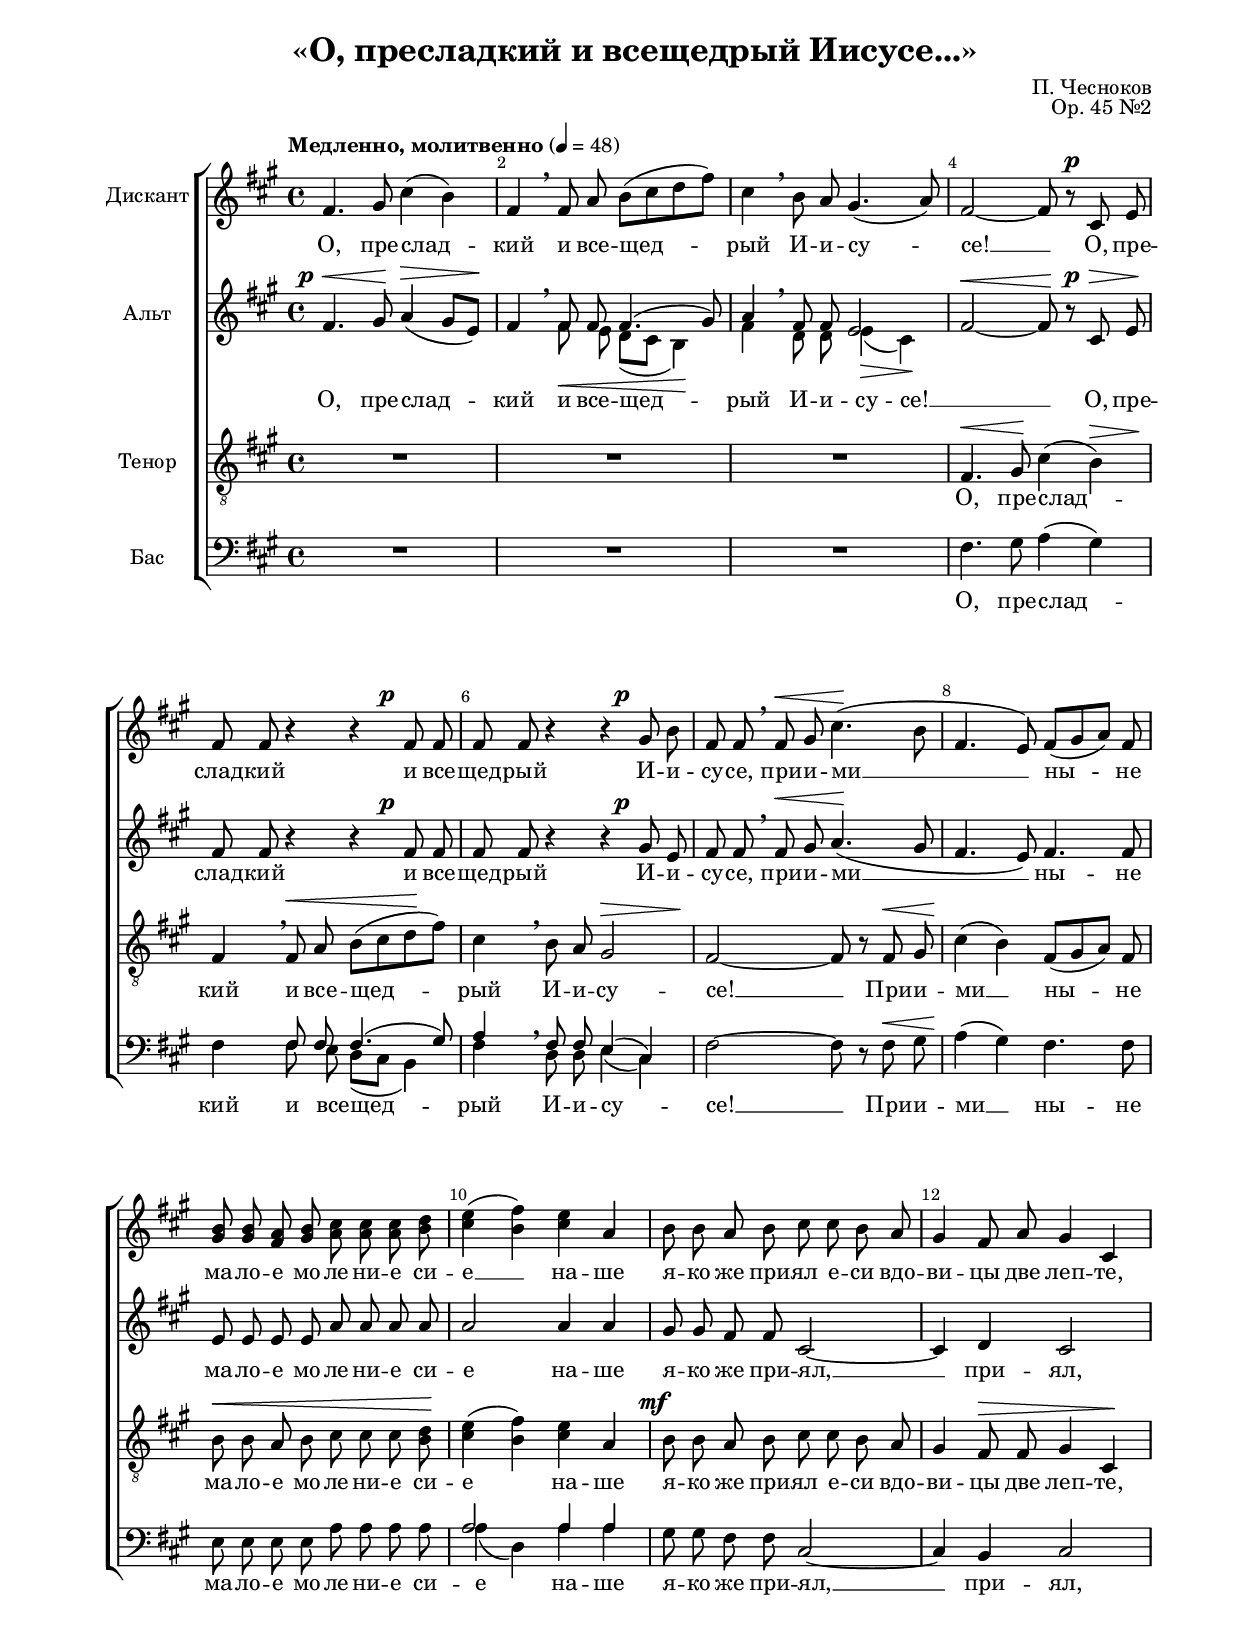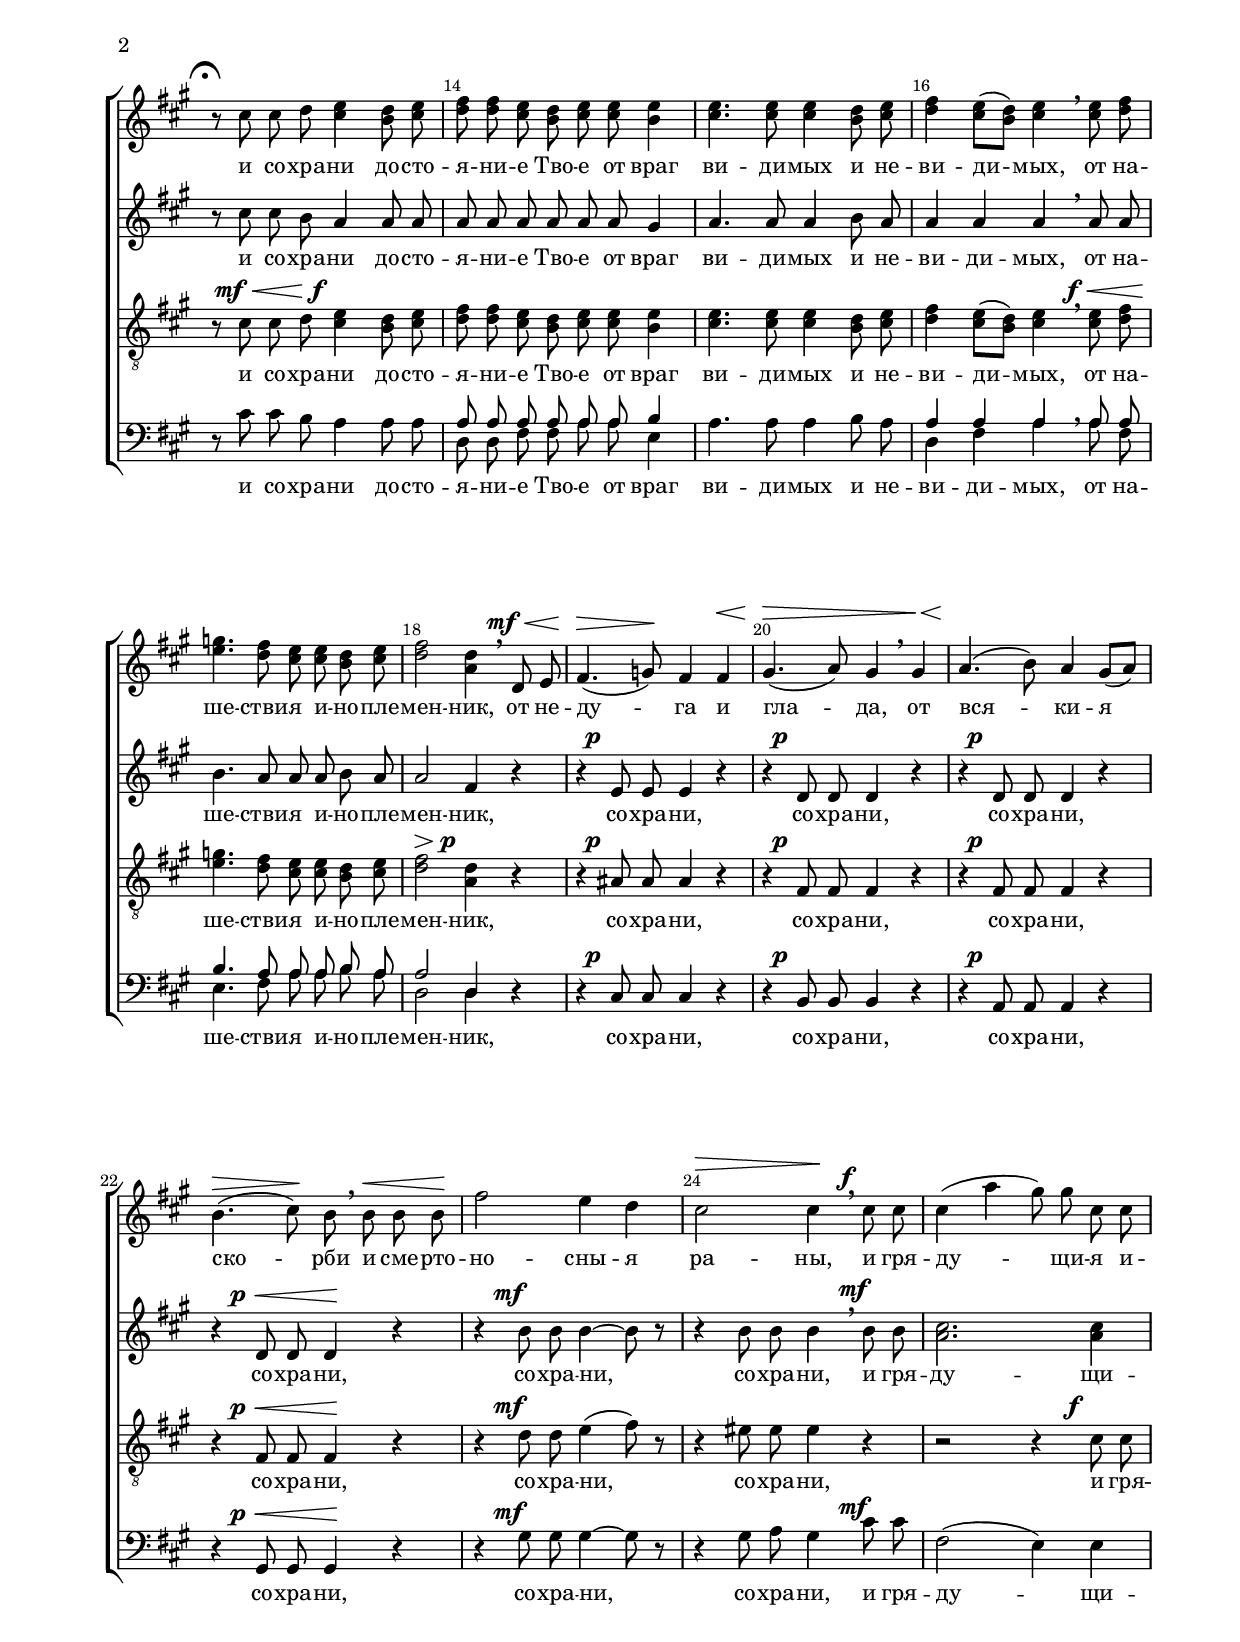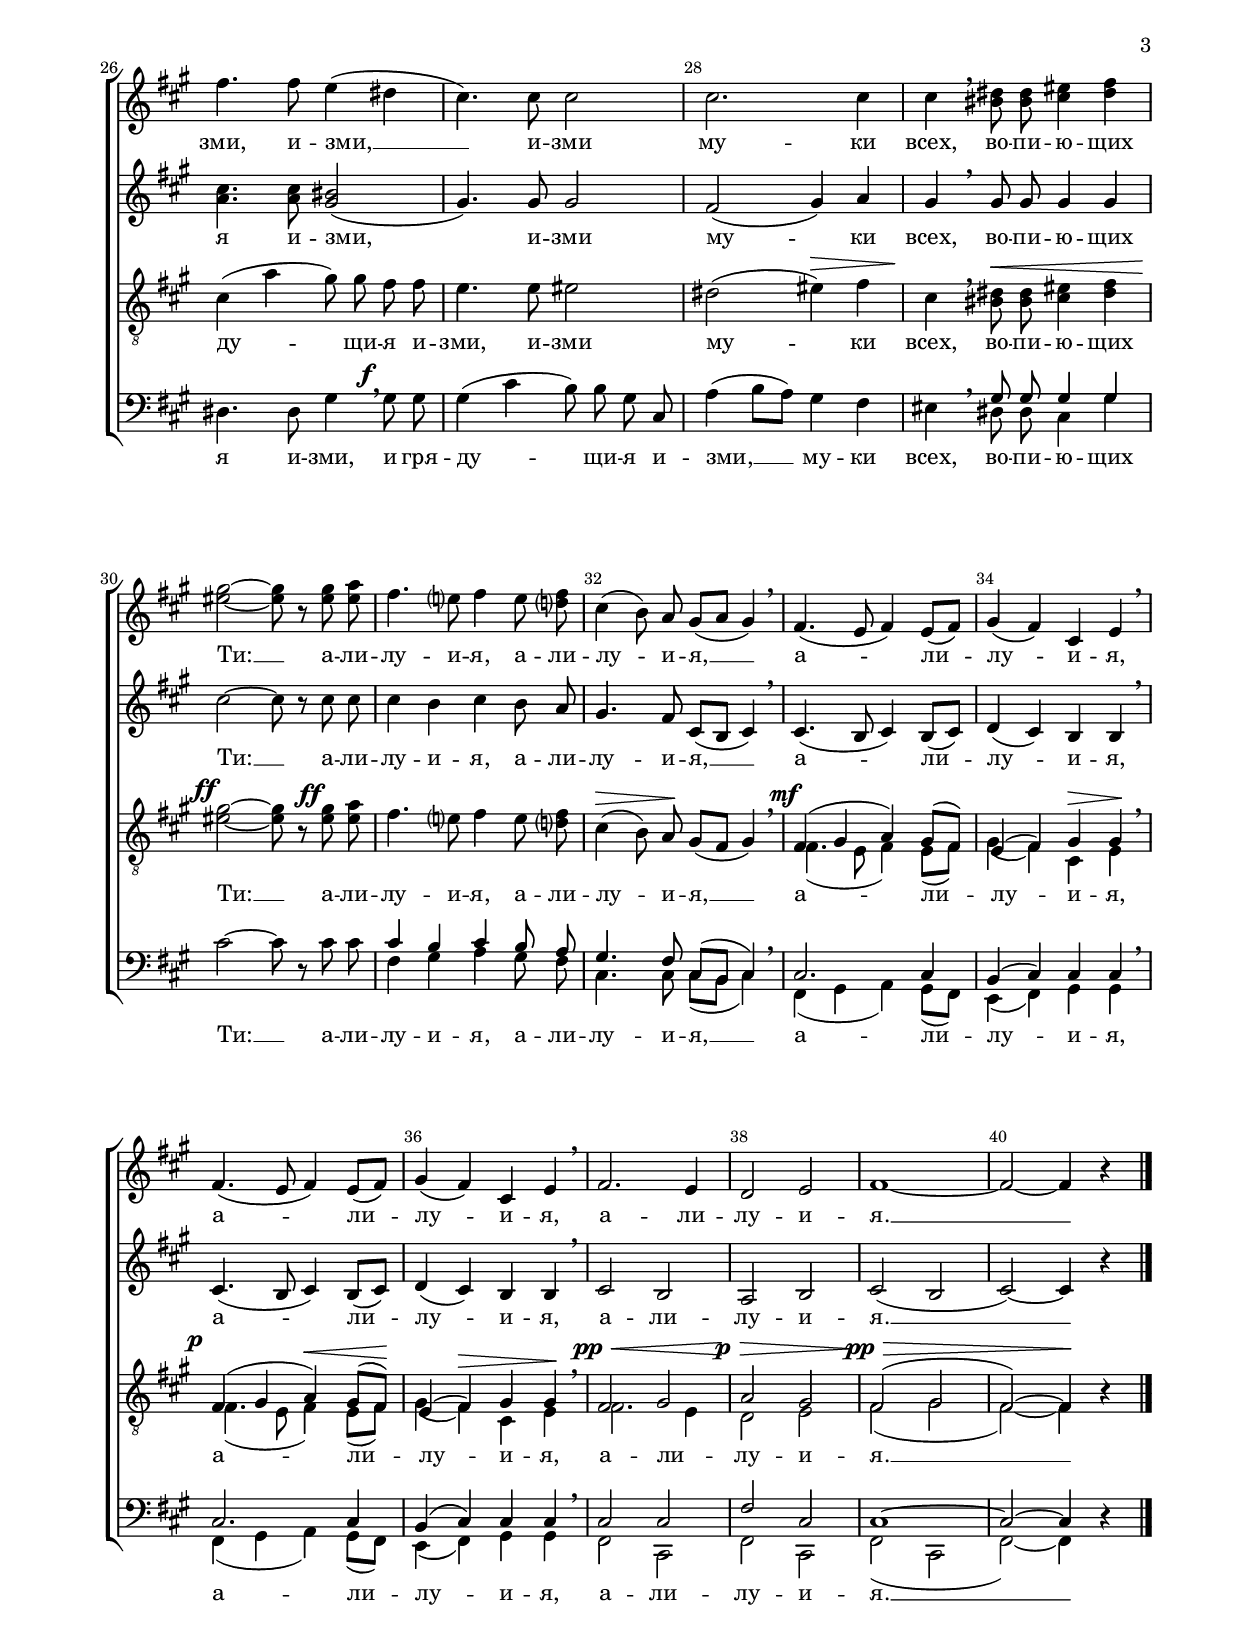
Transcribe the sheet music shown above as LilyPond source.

\version "2.18.2"

% закомментируйте строку ниже, чтобы получался pdf с навигацией
#(ly:set-option 'point-and-click #f)
#(ly:set-option 'midi-extension "mid")
#(set-global-staff-size 18)

\paper {
  #(set-paper-size "a4")
  top-margin = 15
  left-margin = 20
  right-margin = 15
  bottom-margin = 15
  ragged-bottom = ##f
  ragged-last-bottom = ##f
  indent = 15
}

\header {
  title = "«О, пресладкий и всещедрый Иисусе...»"
  composer = "П. Чесноков"
  opus = "Op. 45 №2"
  % Удалить строку версии LilyPond 
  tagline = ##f
}
% move dynamics a bit left (to be not up/under the note, but before)
placeDynamicsLeft = { \override DynamicText.X-offset = #-2.5 }

global = {
  \key fis \minor
  \time 4/4
  \tempo "Медленно, молитвенно" 4=48
  \autoBeamOff
  \override Score.BarNumber.break-visibility = #end-of-line-invisible
  \set Score.barNumberVisibility = #(every-nth-bar-number-visible 2)
  \dynamicUp
  \placeDynamicsLeft
}

soprano = \relative c' {
  \global
  fis4. gis8 cis4( b) |
  fis \breathe fis8 a b[( cis d fis]) |
  cis4 \breathe b8 a gis4.( a8) |
  fis2~ fis8 r cis\p e |
  fis fis r4 r fis8\p fis |
  fis fis r4 r gis8\p b |
  fis fis \breathe fis\< gis cis4.(\! b8 |
  fis4. e8) fis[( gis a]) fis |
  <gis b> q <fis a> <gis b> <a cis> q q <b d> |
  <cis e>4( <b fis'>) <cis e> a |
  b8 b a b cis cis b a |
  gis4 fis8 a gis4 cis, \mark \markup { \musicglyph #"scripts.ufermata" } |
  r8 cis' cis d <cis e>4 <b d>8 <cis e> |
  <d fis> q <cis e> <b d> <cis e> q <b e>4 |
  <cis e>4. q8 q4 <b d>8 <cis e> |
  <d fis>4 <cis e>8[( <b d>]) <cis e>4 \breathe q8 <d fis>8 |
  <e g>4. <d fis>8 <cis e>8 q <b d> <cis e> |
  <d fis>2 <a d>4 \breathe d,8\mf\< e |
  fis4.\>( g8)\! fis4 fis\< |
  gis4.\>( a8) gis4 \breathe gis\< |
  a4.\!( b8) a4 gis8[( a]) |
  b4.(\> cis8\!) b \breathe b\< b b\! |
  fis'2 e4 d |
  cis2\> cis4\! \breathe cis8\f cis |
  cis4( a' gis8) gis cis, cis |
  fis4. fis8 e4( dis |
  cis4.) cis8 cis2 |
  cis2. cis4 |
  cis \breathe <bis dis>8 q <cis eis>4 <dis fis> |
  <eis gis>2~ q8 r q <eis a> |
  fis4. e?8 fis4 e8 <d? fis> |
  cis4( b8) a gis[( a] gis4) \breathe |
  fis4.( e8 fis4) e8[( fis]) |
  gis4( fis) cis e \breathe |
  fis4.( e8 fis4) e8[( fis]) |
  gis4( fis) cis e \breathe |
  fis2. e4 |
  d2 e |
  fis1~ |
  fis2~ fis4 r \bar "|."
}

alto = \relative c' {
  \global
  fis4.\p\< gis8\! a4(\> gis8[ e])\! |
  fis4 \breathe << { \voiceOne fis8 fis fis4.( gis8) a4 \breathe fis8 fis e2 } 
                   \new Voice {\voiceTwo \autoBeamOff fis8\< e d([ cis] b4)\! fis' d8 d e4(\> cis)\!} >> \oneVoice |
  fis2~\< fis8\! r cis\p\> e\! |
  fis fis r4 r fis8\p fis |
  fis fis r4 r gis8\p e |
  fis fis \breathe fis\< gis a4.\!( gis8 |
  fis4. e8) fis4. fis8 |
  e e e e a a a a |
  a2 a4 a |
  gis8 gis fis fis cis2~ |
  cis4 d cis2 |
  r8 cis' cis b a4 a8 a |
  a a a a a a gis4 |
  a4. a8 a4 b8 a |
  a4 a a \breathe a8 a |
  b4. a8 a a b a |
  a2 fis4 r |
  r e8\p e e4 r |
  r d8\p d d4 r |
  r d8\p d d4 r |
  r d8\p\< d d4\! r |
  r b'8\mf b b4~ b8 r |
  r4 b8 b b4 \breathe b8\mf b |
  <a cis>2. q4 |
  q4. q8 <gis bis>2( |
  gis4.) gis8 gis2 |
  fis2( gis4) a |
  gis \breathe gis8 gis gis4 gis |
  cis2~ cis8 r cis cis |
  cis4 b cis b8 a |
  gis4. fis8 cis[( b] cis4) \breathe |
  cis4.( b8 cis4) b8[( cis]) |
  d4( cis) b b \breathe |
  cis4.( b8 cis4) b8[( cis]) |
  d4( cis) b b \breathe |
  cis2 b |
  a b |
  cis( b |
  cis~) cis4 r |
}

tenor = \relative c {
  \global
  R1*3
  fis4.\< gis8\! cis4( << b) {s16\> s s s\!} >> |
  fis4 \breathe fis8\< a b[( cis d\! fis]) |
  cis4 \breathe b8 a << gis2 {s16\> s4 s16 s s\! } >> |
  fis2~ fis8 r fis\< gis |
  cis4\!( b) fis8[( gis a]) fis |
  b8\< b a b cis cis cis <b d>\! |
  <cis e>4( <b fis'>) <cis e> a |
  b8\mf b a b cis cis b a |
  gis4 fis8\> fis gis4 cis,\! |
  r8 cis'\mf\< cis d <cis e>4\f <b d>8 <cis e> |
  <d fis>8 q <cis e> <b d> <cis e> q <b e>4 |
  <cis e>4. q8 q4 <b d>8 <cis e> |
  <d fis>4 <cis e>8[( <b d>]) <cis e>4 \breathe q8\f\< <d fis> |
  <e g>4.\! <d fis>8 <cis e> q <b d> <cis e> |
  <d fis>2\> <a d>4\p r |
  r ais8\p ais ais4 r |
  r fis8\p fis fis4 r |
  r fis8\p fis fis4 r |
  r fis8\p\< fis fis4\! r |
  r d'8\mf d e4( fis8) r |
  r4 eis8 eis eis4 r |
  r2 r4 cis8\f cis |
  cis4( a' gis8) gis fis fis |
  e4. e8 eis2 |
  dis2( eis4)\> fis |
  cis\! \breathe <bis dis>8\< q <cis eis>4 <dis fis> |
  <eis gis>2~\ff q8 r q\ff <eis a> |
  fis4. e?8 fis4 e8 <d? fis> |
  cis4(\> b8) a8\! gis[( fis] gis4) \breathe |
  << {\voiceOne 
       fis4\mf( gis a) gis8[( fis]) |
       e4( fis) gis\> gis\! \breathe |
       fis4\p( gis a)\< gis8[( fis])\! |
       e4( fis)\> gis gis\! \breathe |
       fis2\pp\< gis |
       a\p\> gis |
       fis\pp\>( gis |
       fis)~ fis4\! }
     \new Voice {\voiceTwo
       fis4.( e8 fis4) e8[( fis]) |
       gis4( fis) cis e |
       fis4.( e8 fis4) e8[( fis]) |
       gis4( fis) cis e |
       fis2. e4 |
       d2 e |
       fis( gis |
       fis~) fis4 } 
  >> \oneVoice r4 
}

bar = \relative c {
  \global
  \voiceOne
  s1*3
  s1
  s4 fis8 fis fis4.( gis8) | 
                   a4 \breathe fis8 fis e4( cis)
  
  s1
  s1
  s1
  a'2 a4 a
  s1
  s1
  
  s1
  a8 a a a a a b4
  s1
  a4 a a a8 a
  
  b4. a8 a a b a 
  a2 d,4 s4
  s1
  s1
  s1
  
  s1
  s1
  s1
  s1
  
  s1
  s1
  s1
  s4 gis8 gis gis4 gis
  
  s1
  cis4 b cis b8 a 
  gis4. fis8 cis8[( b] cis4)
  
      cis2. cis4 |
      b( cis) cis cis \breathe |
      cis2. cis4 |
      b( cis) cis cis\breathe |
      cis2 cis |
      fis cis |
      cis1~ |
      cis2~ cis4
}

bass = \relative c {
  \global
  \oneVoice
  R1*3
  fis4. gis8 a4( gis) |
  fis \voiceTwo 
                   fis8 e d[( cis] b4) |
                   fis'4 d8 d e4( cis) | 
 \oneVoice
  fis2~ fis8 r fis\< gis |
  a4(\! gis) fis4. fis8 |
  e e e e a a a a |
  \voiceTwo a4( d,) a' a \oneVoice
  gis8 gis fis fis cis2~ |
  cis4 b cis2 |
  r8 cis' cis b a4 a8 a |
  \voiceTwo d, d fis fis a a e4 |
  \oneVoice a4. a8 a4 b8 a |
  \voiceTwo d,4 fis a \breathe a8 fis |
  e4. fis8 a a b a |
  d,2 d4 \oneVoice r |
  r cis8\p cis cis4 r |
  r b8\p b b4 r |
  r a8\p a a4 r |
  r gis8\p\< gis gis4\! r |
  r gis'8\mf gis gis4~ gis8 r |
  r4 gis8 a gis4 cis8\mf cis |
  fis,2( e4) e |
  dis4. dis8 gis4 \breathe gis8\f gis |
  gis4( cis b8) b gis cis, |
  a'4( b8[ a]) gis4 fis |
  eis4 \breathe \voiceTwo dis8 dis cis4 gis' |
  \oneVoice cis2~ cis8 r cis cis |
  \voiceTwo fis,4 gis a gis8 fis |
  cis4. cis8 cis[( b] cis4) \breathe |
  
      fis,4( gis a) gis8[( fis]) |
      e4( fis) gis gis |
      fis4( gis a) gis8[( fis]) |
      e4( fis) gis gis |
      fis2 cis |
      fis cis |
      fis( cis |
      fis2~) fis4  \oneVoice
      r4
}

sopranoVerse = \lyricmode {
  О, пре -- слад -- кий и все -- щед -- рый И -- и -- су -- се! __
  О, пре -- слад -- кий и все -- щед -- рый И -- и -- су -- се, 
  при -- и -- ми __ ны -- не ма -- ло -- е мо -- ле -- ни -- е си -- е __ на -- ше
  я -- ко же при -- ял е -- си вдо -- ви -- цы две леп -- те,
  и со -- хра -- ни до -- сто -- я -- ни -- е Тво -- е от враг ви -- ди -- мых и не -- ви -- ди -- мых,
  от на -- ше -- стви -- я и -- но -- пле -- мен -- ник,
  от не -- ду -- га и гла -- да,
  от вся -- ки -- я ско -- рби
  и сме -- рто -- но -- сны -- я ра -- ны,
  и гря -- ду -- щи -- я и -- зми, и -- зми, __ и -- зми
  му -- ки всех, во -- пи -- ю -- щих Ти: __ 
  а -- ли -- лу -- и -- я, а -- ли -- лу -- и -- я, __
  а -- ли -- лу -- и -- я,
  а -- ли -- лу -- и -- я,
  а -- ли -- лу -- и -- я. __
}

altoVerse = \lyricmode {
  О, пре -- слад -- кий и все -- щед -- _ рый И -- и -- су -- се! __ _
  О, пре -- слад -- кий и все -- щед -- рый И -- и -- су -- се, 
  при -- и -- ми __ ны -- не ма -- ло -- е мо -- ле -- ни -- е си -- е на -- ше
  я -- ко же при -- ял, __ при -- ял,
  и со -- хра -- ни до -- сто -- я -- ни -- е Тво -- е от враг ви -- ди -- мых и не -- ви -- ди -- мых,
  от на -- ше -- стви -- я и -- но -- пле -- мен -- ник,
  со -- хра -- ни, со -- хра -- ни,
  со -- хра -- ни, со -- хра -- ни,
  со -- хра -- ни, со -- хра -- ни,
  и гря -- ду -- щи -- я и -- зми, и -- зми
  му -- ки всех, во -- пи -- ю -- щих Ти: __ 
  а -- ли -- лу -- и -- я, а -- ли -- лу -- и -- я, __
  а -- ли -- лу -- и -- я,
  а -- ли -- лу -- и -- я,
  а -- ли -- лу -- и -- я. __ 
}

tenorVerse = \lyricmode {
  О, пре -- слад -- кий и все -- щед -- рый И -- и -- су -- се! __
  При -- и -- ми __ ны -- не ма -- ло -- е мо -- ле -- ни -- е си -- е на -- ше
  я -- ко же при -- ял е -- си вдо -- ви -- цы две леп -- те,
  и со -- хра -- ни до -- сто -- я -- ни -- е Тво -- е от враг ви -- ди -- мых и не -- ви -- ди -- мых,
  от на -- ше -- стви -- я и -- но -- пле -- мен -- ник,
  со -- хра -- ни, со -- хра -- ни,
  со -- хра -- ни, со -- хра -- ни,
  со -- хра -- ни, со -- хра -- ни,
  и гря -- ду -- щи -- я и -- зми, и -- зми
  му -- ки всех, во -- пи -- ю -- щих Ти: __ 
  а -- ли -- лу -- и -- я, а -- ли -- лу -- и -- я, __
  а -- ли -- лу -- и -- я,
  а -- ли -- лу -- и -- я,
  а -- ли -- _ лу -- и -- я. __ 
  
}

bassVerse = \lyricmode {
  О, пре -- слад -- кий и все -- щед --  рый И -- и -- су -- се! __ 
  При -- и -- ми __ ны -- не ма -- ло -- е мо -- ле -- ни -- е си -- е на -- ше
  я -- ко же при -- ял, __ при -- ял,
  и со -- хра -- ни до -- сто -- я -- ни -- е Тво -- е от враг ви -- ди -- мых и не -- ви -- ди -- мых,
  от на -- ше -- стви -- я и -- но -- пле -- мен -- ник,
  со -- хра -- ни, со -- хра -- ни,
  со -- хра -- ни, со -- хра -- ни,
  со -- хра -- ни, со -- хра -- ни,
  и гря -- ду -- щи -- я и -- зми,
  и гря -- ду -- щи -- я и -- зми, __
  му -- ки всех, во -- пи -- ю -- щих Ти: __ 
  а -- ли -- лу -- и -- я, а -- ли -- лу -- и -- я, __
  а -- ли -- лу -- и -- я,
  а -- ли -- лу -- и -- я,
  а -- ли -- лу -- и -- я. __
  
}

\score {
  \new ChoirStaff <<
    \new Staff \with {
      midiInstrument = "choir aahs"
      instrumentName = "Дискант"
    } { \soprano }
    \addlyrics { \sopranoVerse }
    \new Staff \with {
      midiInstrument = "choir aahs"
      instrumentName = "Альт"
    } { \alto }
    \addlyrics { \altoVerse }
    \new Staff \with {
      midiInstrument = "choir aahs"
      instrumentName = "Тенор"
    } { \clef "treble_8" \tenor }
    \addlyrics { \tenorVerse }
    \new Staff \with {
      midiInstrument = "choir aahs"
      instrumentName = "Бас"
    } <<
      \clef bass
      \new Voice = "bar" \bar
      \new Voice = "bass" \bass
    >>
    \new Lyrics \lyricsto "bass" { \bassVerse }
  >>
  \layout { }
  \midi {
    \tempo 4=48
  }
}
